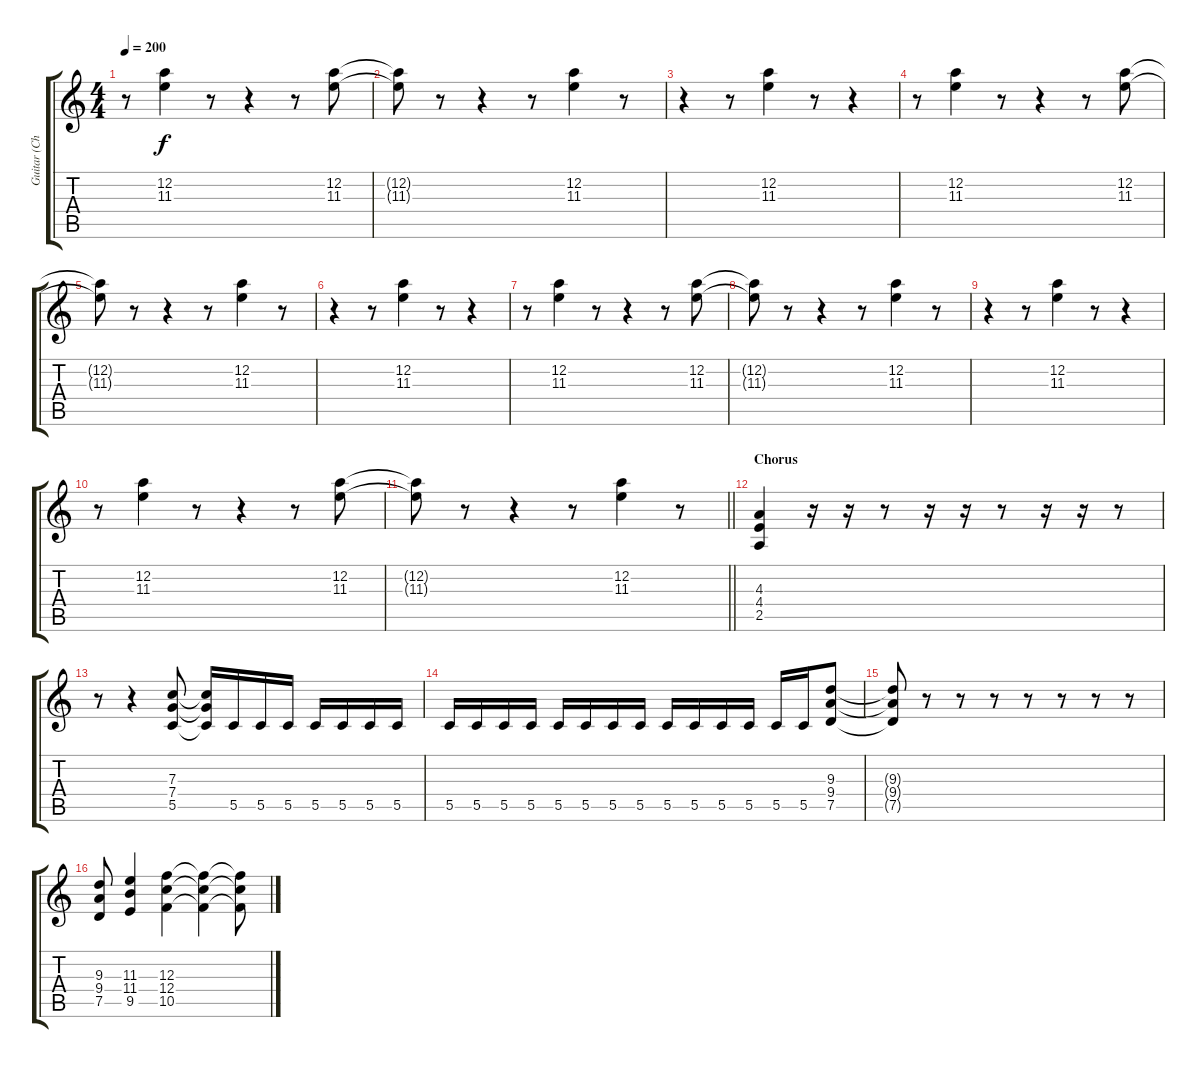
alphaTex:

\track ("Guitar (Chorus)" "Guitar (Ch") {instrument distortionguitar}
\staff {score tabs}
\tuning (D4 A3 F3 C3 G2 D2) {hide}
\ts (4 4)
\tempo 200
\clef g2
\ks c
r.8{dy f} (12.2 11.3).4 r.8 r.4 r.8 (12.2 11.3).8 |
(12.2{t} 11.3{t}).8 r.8 r.4 r.8 (12.2 11.3).4 r.8 |
r.4 r.8 (12.2 11.3).4 r.8 r.4 |
r.8 (12.2 11.3).4 r.8 r.4 r.8 (12.2 11.3).8 |
(12.2{t} 11.3{t}).8 r.8 r.4 r.8 (12.2 11.3).4 r.8 |
r.4 r.8 (12.2 11.3).4 r.8 r.4 |
r.8 (12.2 11.3).4 r.8 r.4 r.8 (12.2 11.3).8 |
(12.2{t} 11.3{t}).8 r.8 r.4 r.8 (12.2 11.3).4 r.8 |
r.4 r.8 (12.2 11.3).4 r.8 r.4 |
r.8 (12.2 11.3).4 r.8 r.4 r.8 (12.2 11.3).8 |
\barLineRight lightlight
(12.2{t} 11.3{t}).8 r.8 r.4 r.8 (12.2 11.3).4 r.8 |
\section ("" "Chorus")
(4.3 4.4 2.5).4{volume 16} r.16 r.16 r.8 r.16 r.16 r.8 r.16 r.16 r.8 |
r.8 r.4 (7.3 7.4 5.5).8 (7.3{t} 7.4{t} 5.5{t}).16 5.5.16 5.5.16 5.5.16 5.5.16 5.5.16 5.5.16 5.5.16 |
5.5.16 5.5.16 5.5.16 5.5.16 5.5.16 5.5.16 5.5.16 5.5.16 5.5.16 5.5.16 5.5.16 5.5.16 5.5.16 5.5.16 (9.3 9.4 7.5).8 |
(9.3{t} 9.4{t} 7.5{t}).8 r.8 r.8 r.8 r.8 r.8 r.8 r.8 |
(9.3 9.4 7.5).8 (11.3 11.4 9.5).4 (12.3 12.4 10.5).4 (12.3{t} 12.4{t} 10.5{t}).4 (12.3{t} 12.4{t} 10.5{t}).8
